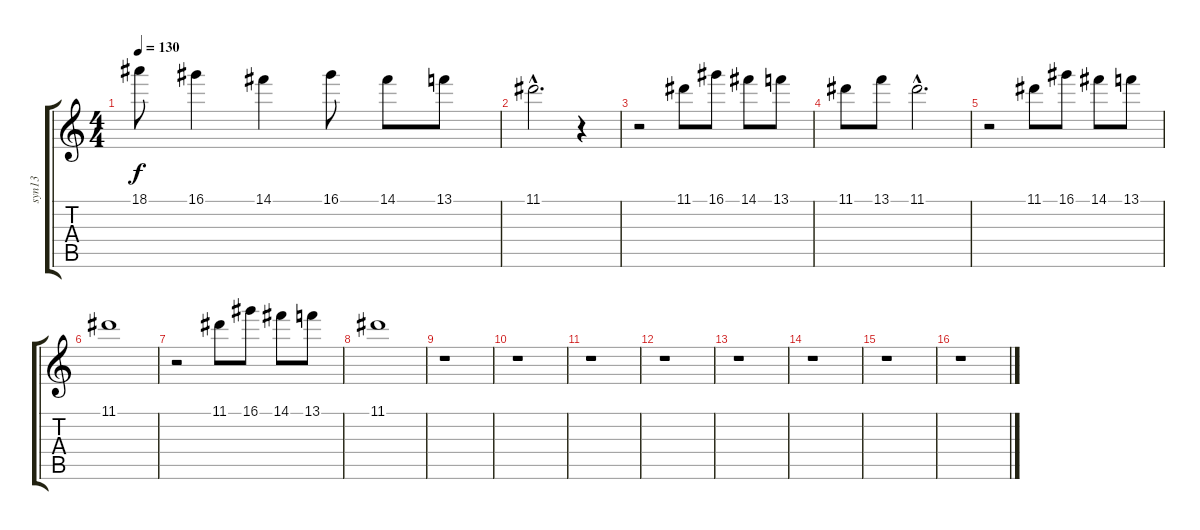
\track ("syn13               " "syn13     ") {instrument electricbassfinger}
\staff {score tabs}
\tuning (E4 B3 G3 D3 A2 E2) {hide}
\ts (4 4)
\tempo 130
\clef g2
\ks c
18.1.8{dy f} 16.1.4 14.1.4 16.1.8 14.1.8 13.1.8 |
11.1{hac}.2{d} r.4 |
r.2 11.1.8 16.1.8 14.1.8 13.1.8 |
11.1.8 13.1.8 11.1{hac}.2{d} |
r.2 11.1.8 16.1.8 14.1.8 13.1.8 |
11.1.1 |
r.2 11.1.8 16.1.8 14.1.8 13.1.8 |
11.1.1 |
r.1 |
r.1 |
r.1 |
r.1 |
r.1 |
r.1 |
r.1 |
r.1
